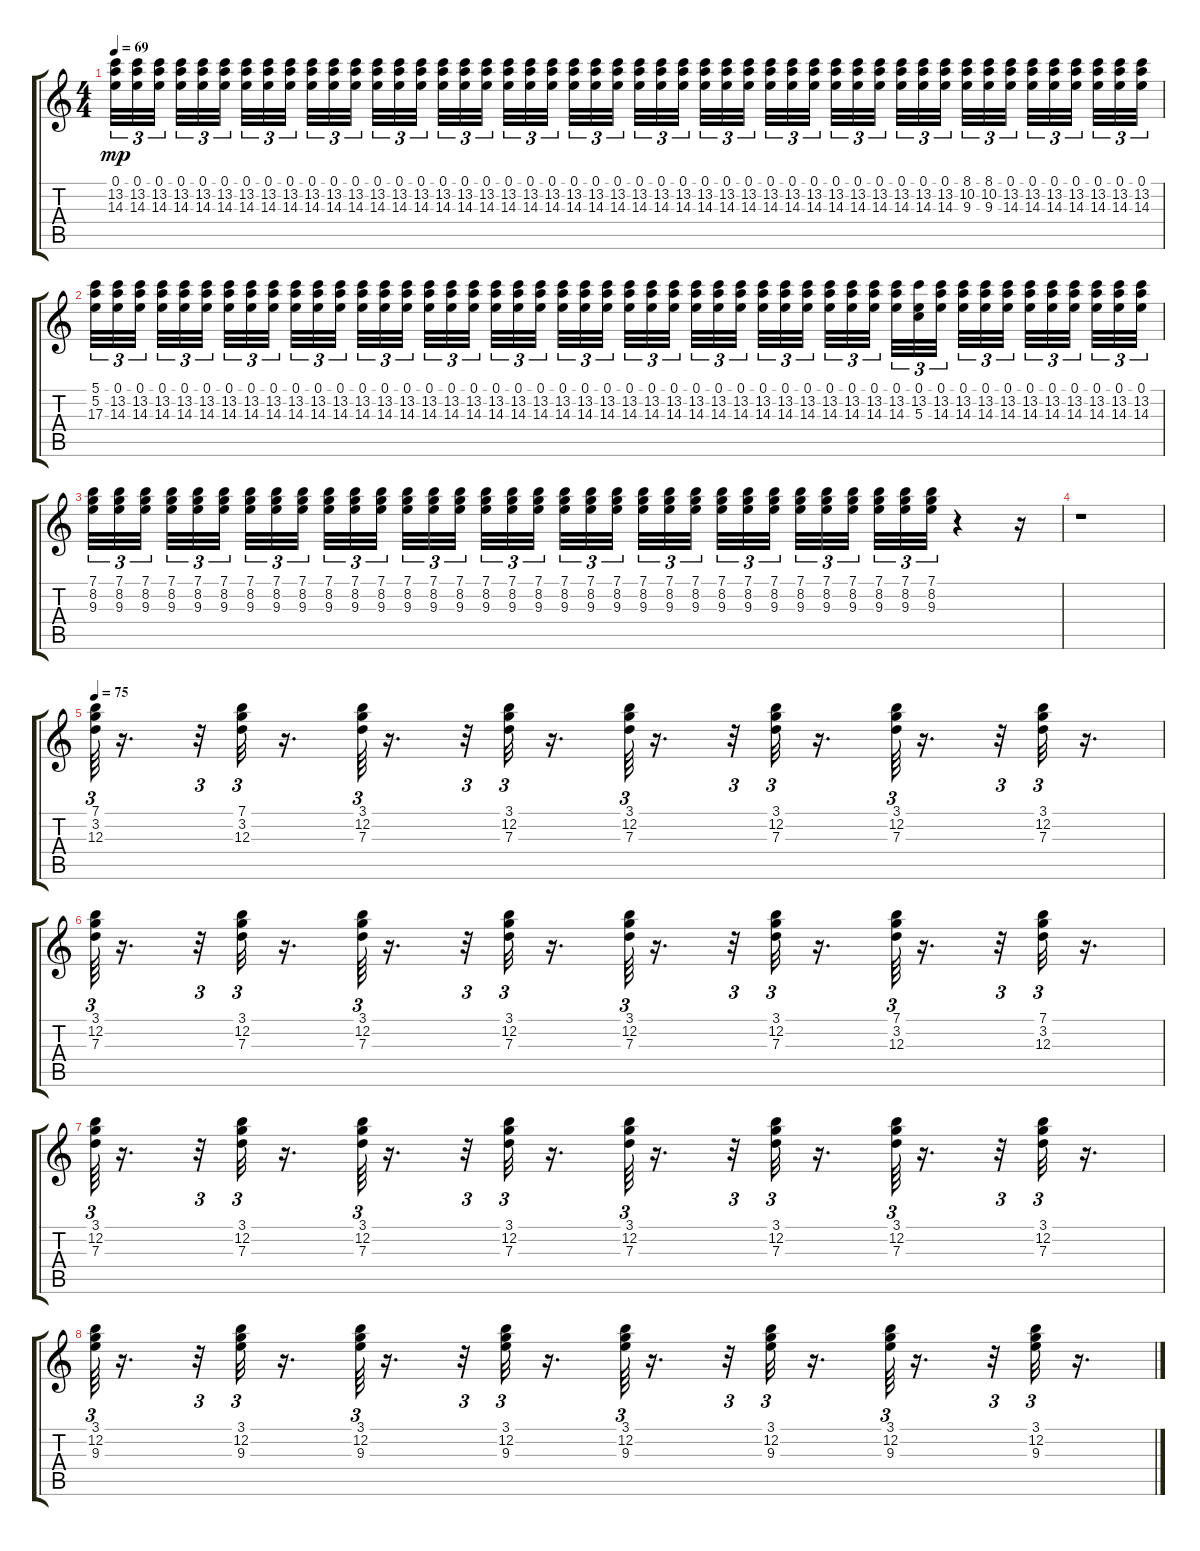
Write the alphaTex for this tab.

\track "" {instrument acousticguitarsteel}
\staff {score tabs}
\tuning (E4 B3 G3 D3 A2 E2) {hide}
\ts (4 4)
\tempo 69
\clef g2
\ks c
(0.1 13.2 14.3).32{tu (3 2) dy mp} (0.1 13.2 14.3).32{tu (3 2)} (0.1 13.2 14.3).32{tu (3 2)} (0.1 13.2 14.3).32{tu (3 2)} (0.1 13.2 14.3).32{tu (3 2)} (0.1 13.2 14.3).32{tu (3 2)} (0.1 13.2 14.3).32{tu (3 2)} (0.1 13.2 14.3).32{tu (3 2)} (0.1 13.2 14.3).32{tu (3 2)} (0.1 13.2 14.3).32{tu (3 2)} (0.1 13.2 14.3).32{tu (3 2)} (0.1 13.2 14.3).32{tu (3 2)} (0.1 13.2 14.3).32{tu (3 2)} (0.1 13.2 14.3).32{tu (3 2)} (0.1 13.2 14.3).32{tu (3 2)} (0.1 13.2 14.3).32{tu (3 2)} (0.1 13.2 14.3).32{tu (3 2)} (0.1 13.2 14.3).32{tu (3 2)} (0.1 13.2 14.3).32{tu (3 2)} (0.1 13.2 14.3).32{tu (3 2)} (0.1 13.2 14.3).32{tu (3 2)} (0.1 13.2 14.3).32{tu (3 2)} (0.1 13.2 14.3).32{tu (3 2)} (0.1 13.2 14.3).32{tu (3 2)} (0.1 13.2 14.3).32{tu (3 2)} (0.1 13.2 14.3).32{tu (3 2)} (0.1 13.2 14.3).32{tu (3 2)} (0.1 13.2 14.3).32{tu (3 2)} (0.1 13.2 14.3).32{tu (3 2)} (0.1 13.2 14.3).32{tu (3 2)} (0.1 13.2 14.3).32{tu (3 2)} (0.1 13.2 14.3).32{tu (3 2)} (0.1 13.2 14.3).32{tu (3 2)} (0.1 13.2 14.3).32{tu (3 2)} (0.1 13.2 14.3).32{tu (3 2)} (0.1 13.2 14.3).32{tu (3 2)} (0.1 13.2 14.3).32{tu (3 2)} (0.1 13.2 14.3).32{tu (3 2)} (0.1 13.2 14.3).32{tu (3 2)} (8.1 10.2 9.3).32{tu (3 2)} (8.1 10.2 9.3).32{tu (3 2)} (0.1 13.2 14.3).32{tu (3 2)} (0.1 13.2 14.3).32{tu (3 2)} (0.1 13.2 14.3).32{tu (3 2)} (0.1 13.2 14.3).32{tu (3 2)} (0.1 13.2 14.3).32{tu (3 2)} (0.1 13.2 14.3).32{tu (3 2)} (0.1 13.2 14.3).32{tu (3 2)} |
(5.1 5.2 17.3).32{tu (3 2)} (0.1 13.2 14.3).32{tu (3 2)} (0.1 13.2 14.3).32{tu (3 2)} (0.1 13.2 14.3).32{tu (3 2)} (0.1 13.2 14.3).32{tu (3 2)} (0.1 13.2 14.3).32{tu (3 2)} (0.1 13.2 14.3).32{tu (3 2)} (0.1 13.2 14.3).32{tu (3 2)} (0.1 13.2 14.3).32{tu (3 2)} (0.1 13.2 14.3).32{tu (3 2)} (0.1 13.2 14.3).32{tu (3 2)} (0.1 13.2 14.3).32{tu (3 2)} (0.1 13.2 14.3).32{tu (3 2)} (0.1 13.2 14.3).32{tu (3 2)} (0.1 13.2 14.3).32{tu (3 2)} (0.1 13.2 14.3).32{tu (3 2)} (0.1 13.2 14.3).32{tu (3 2)} (0.1 13.2 14.3).32{tu (3 2)} (0.1 13.2 14.3).32{tu (3 2)} (0.1 13.2 14.3).32{tu (3 2)} (0.1 13.2 14.3).32{tu (3 2)} (0.1 13.2 14.3).32{tu (3 2)} (0.1 13.2 14.3).32{tu (3 2)} (0.1 13.2 14.3).32{tu (3 2)} (0.1 13.2 14.3).32{tu (3 2)} (0.1 13.2 14.3).32{tu (3 2)} (0.1 13.2 14.3).32{tu (3 2)} (0.1 13.2 14.3).32{tu (3 2)} (0.1 13.2 14.3).32{tu (3 2)} (0.1 13.2 14.3).32{tu (3 2)} (0.1 13.2 14.3).32{tu (3 2)} (0.1 13.2 14.3).32{tu (3 2)} (0.1 13.2 14.3).32{tu (3 2)} (0.1 13.2 14.3).32{tu (3 2)} (0.1 13.2 14.3).32{tu (3 2)} (0.1 13.2 14.3).32{tu (3 2)} (0.1 13.2 14.3).32{tu (3 2)} (0.1 13.2 5.3).32{tu (3 2)} (0.1 13.2 14.3).32{tu (3 2)} (0.1 13.2 14.3).32{tu (3 2)} (0.1 13.2 14.3).32{tu (3 2)} (0.1 13.2 14.3).32{tu (3 2)} (0.1 13.2 14.3).32{tu (3 2)} (0.1 13.2 14.3).32{tu (3 2)} (0.1 13.2 14.3).32{tu (3 2)} (0.1 13.2 14.3).32{tu (3 2)} (0.1 13.2 14.3).32{tu (3 2)} (0.1 13.2 14.3).32{tu (3 2)} |
(7.1 8.2 9.3).32{tu (3 2)} (7.1 8.2 9.3).32{tu (3 2)} (7.1 8.2 9.3).32{tu (3 2)} (7.1 8.2 9.3).32{tu (3 2)} (7.1 8.2 9.3).32{tu (3 2)} (7.1 8.2 9.3).32{tu (3 2)} (7.1 8.2 9.3).32{tu (3 2)} (7.1 8.2 9.3).32{tu (3 2)} (7.1 8.2 9.3).32{tu (3 2)} (7.1 8.2 9.3).32{tu (3 2)} (7.1 8.2 9.3).32{tu (3 2)} (7.1 8.2 9.3).32{tu (3 2)} (7.1 8.2 9.3).32{tu (3 2)} (7.1 8.2 9.3).32{tu (3 2)} (7.1 8.2 9.3).32{tu (3 2)} (7.1 8.2 9.3).32{tu (3 2)} (7.1 8.2 9.3).32{tu (3 2)} (7.1 8.2 9.3).32{tu (3 2)} (7.1 8.2 9.3).32{tu (3 2)} (7.1 8.2 9.3).32{tu (3 2)} (7.1 8.2 9.3).32{tu (3 2)} (7.1 8.2 9.3).32{tu (3 2)} (7.1 8.2 9.3).32{tu (3 2)} (7.1 8.2 9.3).32{tu (3 2)} (7.1 8.2 9.3).32{tu (3 2)} (7.1 8.2 9.3).32{tu (3 2)} (7.1 8.2 9.3).32{tu (3 2)} (7.1 8.2 9.3).32{tu (3 2)} (7.1 8.2 9.3).32{tu (3 2)} (7.1 8.2 9.3).32{tu (3 2)} (7.1 8.2 9.3).32{tu (3 2)} (7.1 8.2 9.3).32{tu (3 2)} (7.1 8.2 9.3).32{tu (3 2)} r.4 r.16 |
r.1 |
\tempo 75
(7.1 3.2 12.3).64{tu (3 2)} r.16{d} r.32{tu (3 2)} (7.1 3.2 12.3).32{tu (3 2)} r.16{d} (3.1 12.2 7.3).64{tu (3 2)} r.16{d} r.32{tu (3 2)} (3.1 12.2 7.3).32{tu (3 2)} r.16{d} (3.1 12.2 7.3).64{tu (3 2)} r.16{d} r.32{tu (3 2)} (3.1 12.2 7.3).32{tu (3 2)} r.16{d} (3.1 12.2 7.3).64{tu (3 2)} r.16{d} r.32{tu (3 2)} (3.1 12.2 7.3).32{tu (3 2)} r.16{d} |
(3.1 12.2 7.3).64{tu (3 2)} r.16{d} r.32{tu (3 2)} (3.1 12.2 7.3).32{tu (3 2)} r.16{d} (3.1 12.2 7.3).64{tu (3 2)} r.16{d} r.32{tu (3 2)} (3.1 12.2 7.3).32{tu (3 2)} r.16{d} (3.1 12.2 7.3).64{tu (3 2)} r.16{d} r.32{tu (3 2)} (3.1 12.2 7.3).32{tu (3 2)} r.16{d} (7.1 3.2 12.3).64{tu (3 2)} r.16{d} r.32{tu (3 2)} (7.1 3.2 12.3).32{tu (3 2)} r.16{d} |
(3.1 12.2 7.3).64{tu (3 2)} r.16{d} r.32{tu (3 2)} (3.1 12.2 7.3).32{tu (3 2)} r.16{d} (3.1 12.2 7.3).64{tu (3 2)} r.16{d} r.32{tu (3 2)} (3.1 12.2 7.3).32{tu (3 2)} r.16{d} (3.1 12.2 7.3).64{tu (3 2)} r.16{d} r.32{tu (3 2)} (3.1 12.2 7.3).32{tu (3 2)} r.16{d} (3.1 12.2 7.3).64{tu (3 2)} r.16{d} r.32{tu (3 2)} (3.1 12.2 7.3).32{tu (3 2)} r.16{d} |
(3.1 12.2 9.3).64{tu (3 2)} r.16{d} r.32{tu (3 2)} (3.1 12.2 9.3).32{tu (3 2)} r.16{d} (3.1 12.2 9.3).64{tu (3 2)} r.16{d} r.32{tu (3 2)} (3.1 12.2 9.3).32{tu (3 2)} r.16{d} (3.1 12.2 9.3).64{tu (3 2)} r.16{d} r.32{tu (3 2)} (3.1 12.2 9.3).32{tu (3 2)} r.16{d} (3.1 12.2 9.3).64{tu (3 2)} r.16{d} r.32{tu (3 2)} (3.1 12.2 9.3).32{tu (3 2)} r.16{d}
